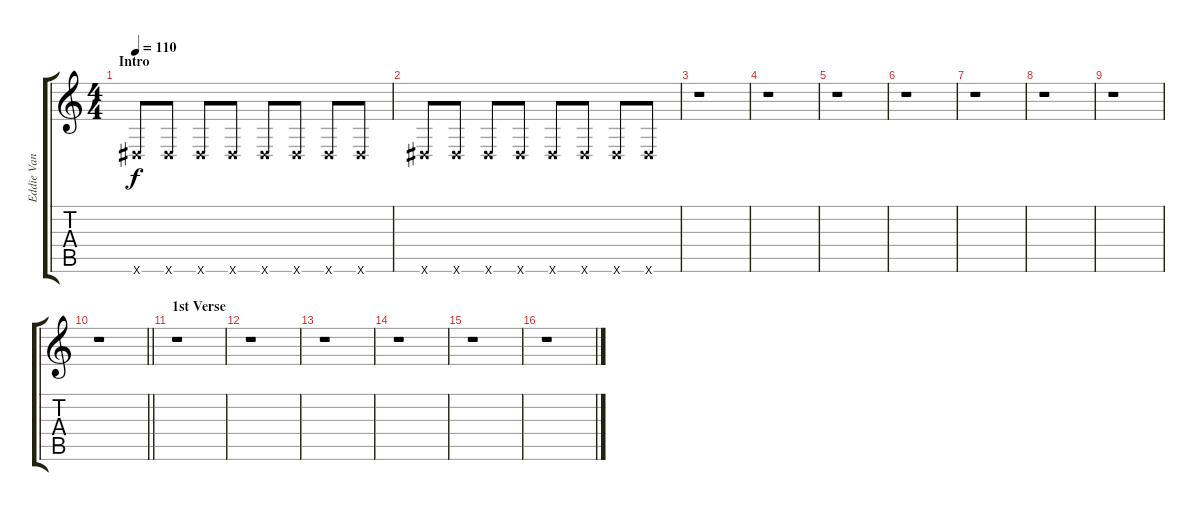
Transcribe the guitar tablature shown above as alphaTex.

\track ("Eddie Van Halen Effect" "Eddie Van ") {instrument distortionguitar}
\staff {score tabs}
\tuning (Eb4 Bb3 Gb3 Db3 Ab2 Eb2) {hide}
\ts (4 4)
\section ("" "Intro")
\tempo 110
\clef g2
\ks c
0.6{x}.8{dy f instrument distortionguitar} 0.6{x}.8 0.6{x}.8 0.6{x}.8 0.6{x}.8 0.6{x}.8 0.6{x}.8 0.6{x}.8 |
0.6{x}.8 0.6{x}.8 0.6{x}.8 0.6{x}.8 0.6{x}.8 0.6{x}.8 0.6{x}.8 0.6{x}.8 |
r.1 |
r.1 |
r.1 |
r.1 |
r.1 |
r.1 |
r.1 |
\barLineRight lightlight
r.1 |
\section ("" "1st Verse")
r.1 |
r.1 |
r.1 |
r.1 |
r.1 |
r.1
